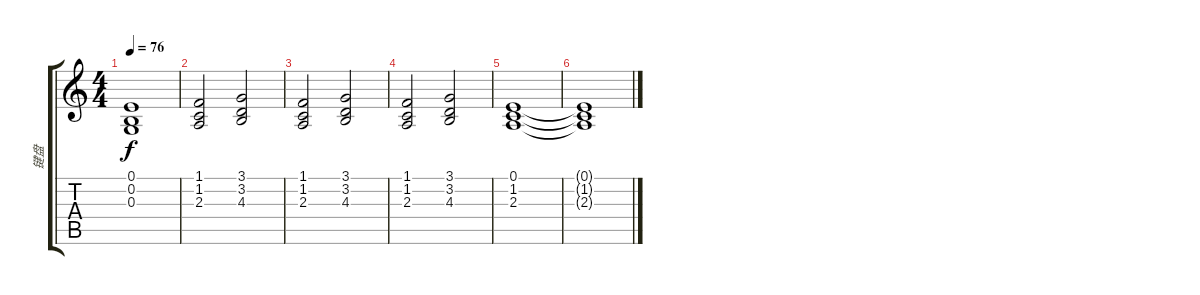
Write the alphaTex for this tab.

\track ("键盘" "键盘") {instrument stringensemble2}
\staff {score tabs}
\tuning (E4 B3 G3 D3 A2 E2) {hide}
\ts (4 4)
\tempo 76
\clef g2
\ks c
(0.1 0.2 0.3).1{dy f} |
(1.1 1.2 2.3).2 (3.1 3.2 4.3).2 |
(1.1 1.2 2.3).2 (3.1 3.2 4.3).2 |
(1.1 1.2 2.3).2 (3.1 3.2 4.3).2 |
(0.1 1.2 2.3).1{volume 2} |
(0.1{t} 1.2{t} 2.3{t}).1
